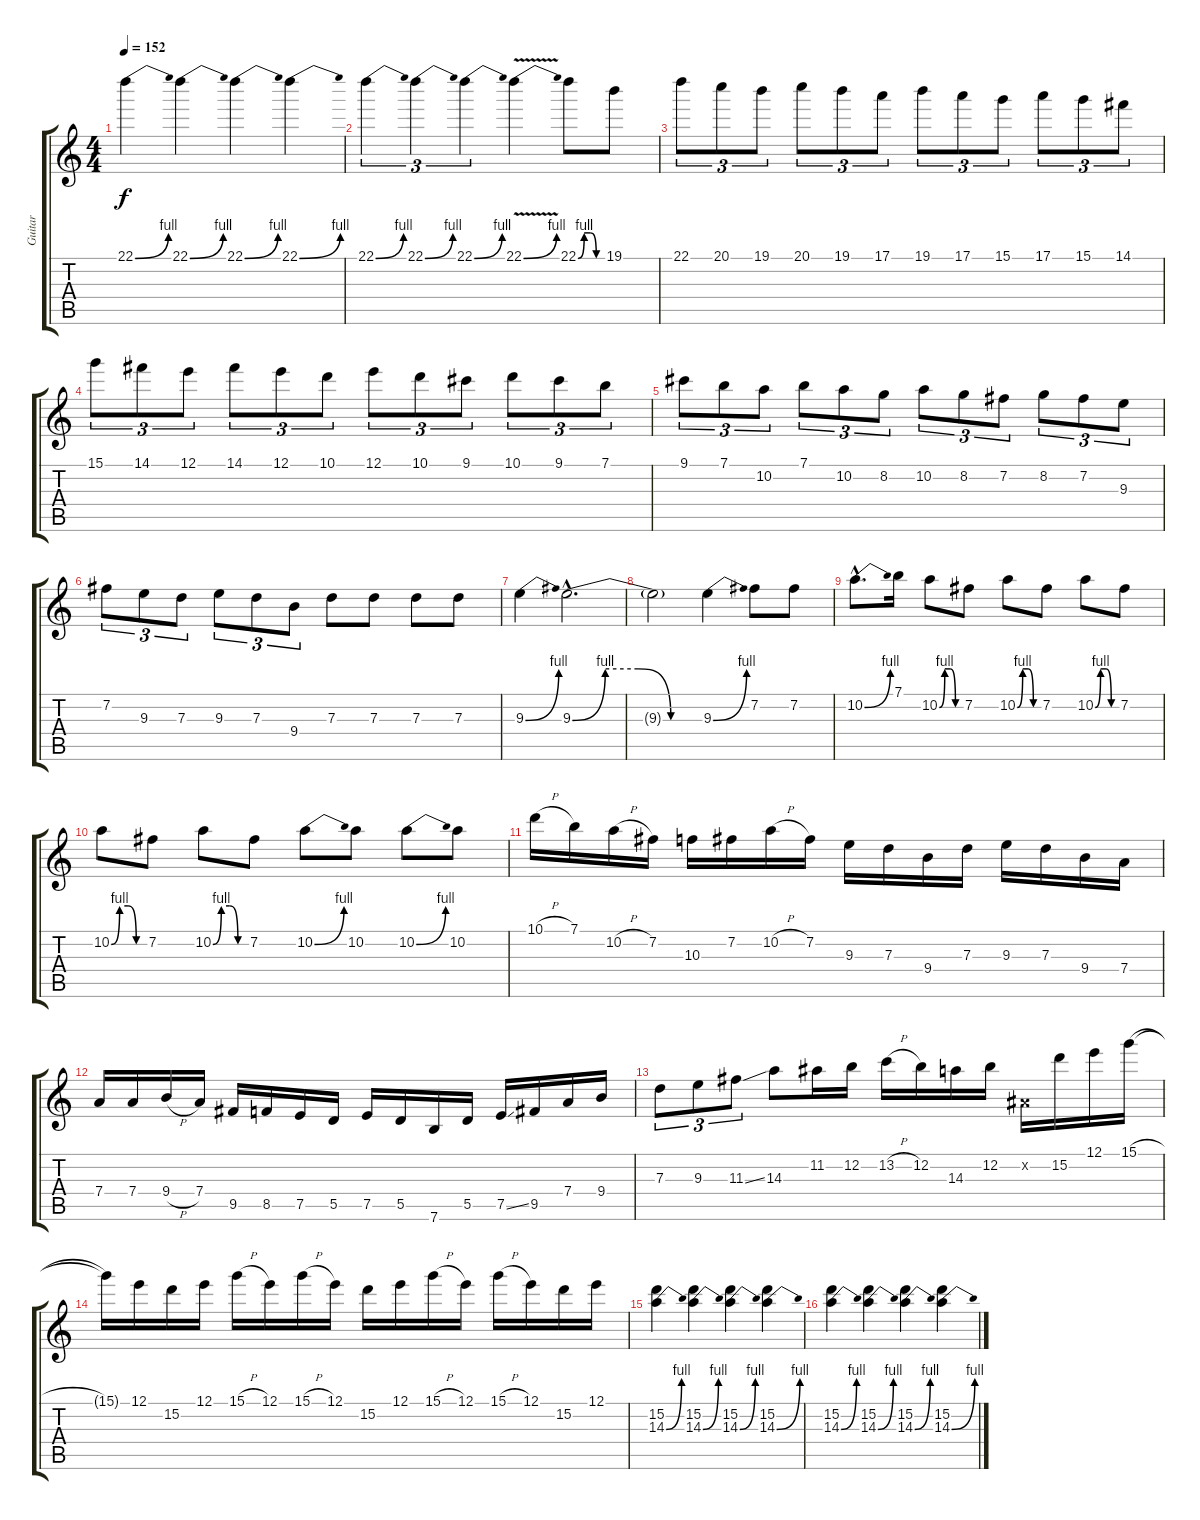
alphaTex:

\track ("Guitar" "Guitar") {instrument overdrivenguitar}
\staff {score tabs}
\tuning (E4 B3 G3 D3 A2 E2) {hide}
\ts (4 4)
\tempo 152
\clef g2
\ks c
22.1{be (bend 0 0 60 4)}.4{dy f} 22.1{be (bend 0 0 60 4)}.4 22.1{be (bend 0 0 60 4)}.4 22.1{be (bend 0 0 60 4)}.4 |
22.1{be (bend 0 0 60 4)}.4{tu (3 2)} 22.1{be (bend 0 0 60 4)}.4{tu (3 2)} 22.1{be (bend 0 0 60 4)}.4{tu (3 2)} 22.1{be (bend 0 0 60 4) v}.4 22.1{be (custom 0 0 15 4 30 4 45 0 60 0)}.8 19.1.8 |
22.1.8{tu (3 2)} 20.1.8{tu (3 2)} 19.1.8{tu (3 2)} 20.1.8{tu (3 2)} 19.1.8{tu (3 2)} 17.1.8{tu (3 2)} 19.1.8{tu (3 2)} 17.1.8{tu (3 2)} 15.1.8{tu (3 2)} 17.1.8{tu (3 2)} 15.1.8{tu (3 2)} 14.1.8{tu (3 2)} |
15.1.8{tu (3 2)} 14.1.8{tu (3 2)} 12.1.8{tu (3 2)} 14.1.8{tu (3 2)} 12.1.8{tu (3 2)} 10.1.8{tu (3 2)} 12.1.8{tu (3 2)} 10.1.8{tu (3 2)} 9.1.8{tu (3 2)} 10.1.8{tu (3 2)} 9.1.8{tu (3 2)} 7.1.8{tu (3 2)} |
9.1.8{tu (3 2)} 7.1.8{tu (3 2)} 10.2.8{tu (3 2)} 7.1.8{tu (3 2)} 10.2.8{tu (3 2)} 8.2.8{tu (3 2)} 10.2.8{tu (3 2)} 8.2.8{tu (3 2)} 7.2.8{tu (3 2)} 8.2.8{tu (3 2)} 7.2.8{tu (3 2)} 9.3.8{tu (3 2)} |
7.2.8{tu (3 2)} 9.3.8{tu (3 2)} 7.3.8{tu (3 2)} 9.3.8{tu (3 2)} 7.3.8{tu (3 2)} 9.4.8{tu (3 2)} 7.3.8 7.3.8 7.3.8 7.3.8 |
9.3{be (bend 0 0 60 4)}.4 9.3{be (custom 0 0 15 4 30 4 45 0 60 0) hac}.2{d} |
9.3{t}.2 9.3{be (bend 0 0 60 4)}.4 7.2.8 7.2.8 |
10.2{be (bend 0 0 60 4) hac}.8{d} 7.1.16 10.2{be (custom 0 0 15 4 30 4 45 0 60 0)}.8 7.2.8 10.2{be (custom 0 0 15 4 30 4 45 0 60 0)}.8 7.2.8 10.2{be (custom 0 0 15 4 30 4 45 0 60 0)}.8 7.2.8 |
10.2{be (custom 0 0 15 4 30 4 45 0 60 0)}.8 7.2.8 10.2{be (custom 0 0 15 4 30 4 45 0 60 0)}.8 7.2.8 10.2{be (bend 0 0 60 4)}.8 10.2.8 10.2{be (bend 0 0 60 4)}.8 10.2.8 |
10.1{h}.16 7.1.16 10.2{h}.16 7.2.16 10.3.16 7.2.16 10.2{h}.16 7.2.16 9.3.16 7.3.16 9.4.16 7.3.16 9.3.16 7.3.16 9.4.16 7.4.16 |
7.4.16 7.4.16 9.4{h}.16 7.4.16 9.5.16 8.5.16 7.5.16 5.5.16 7.5.16 5.5.16 7.6.16 5.5.16 7.5{ss}.16 9.5.16 7.4.16 9.4.16 |
7.3.8{tu (3 2)} 9.3.8{tu (3 2)} 11.3{ss}.8{tu (3 2)} 14.3.8 11.2.16 12.2.16 13.2{h}.16 12.2.16 14.3.16 12.2.16 -1.2{x}.16 15.2.16 12.1.16 15.1{h}.16 |
15.1{t}.16 12.1.16 15.2.16 12.1.16 15.1{h}.16 12.1.16 15.1{h}.16 12.1.16 15.2.16 12.1.16 15.1{h}.16 12.1.16 15.1{h}.16 12.1.16 15.2.16 12.1.16 |
(15.2 14.3{be (bend 0 0 60 4)}).4 (15.2 14.3{be (bend 0 0 60 4)}).4 (15.2 14.3{be (bend 0 0 60 4)}).4 (15.2 14.3{be (bend 0 0 60 4)}).4 |
(15.2 14.3{be (bend 0 0 60 4)}).4 (15.2 14.3{be (bend 0 0 60 4)}).4 (15.2 14.3{be (bend 0 0 60 4)}).4 (15.2 14.3{be (bend 0 0 60 4)}).4
